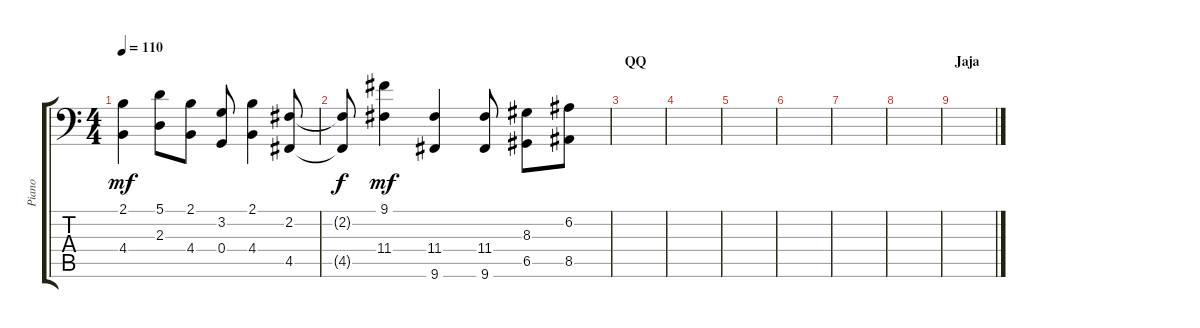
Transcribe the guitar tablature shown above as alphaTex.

\track ("Piano" "Piano") {instrument acousticgrandpiano}
\staff {score tabs}
\tuning (A3 E3 C3 G2 D2 A1) {hide}
\ts (4 4)
\tempo 110
\clef f4
\ks c
(2.1 4.4).4{dy mf} (5.1 2.3).8 (2.1 4.4).8 (3.2 0.4).8 (2.1 4.4).4 (2.2 4.5).8 |
(2.2{t} 4.5{t}).8{dy f} (9.1 11.4).4{dy mf} (11.4 9.6).4 (11.4 9.6).8 (8.3 6.5).8 (6.2 8.5).8 |
\section ("" "QQ")
|
|
|
|
|
|
\section ("" "Jaja")
